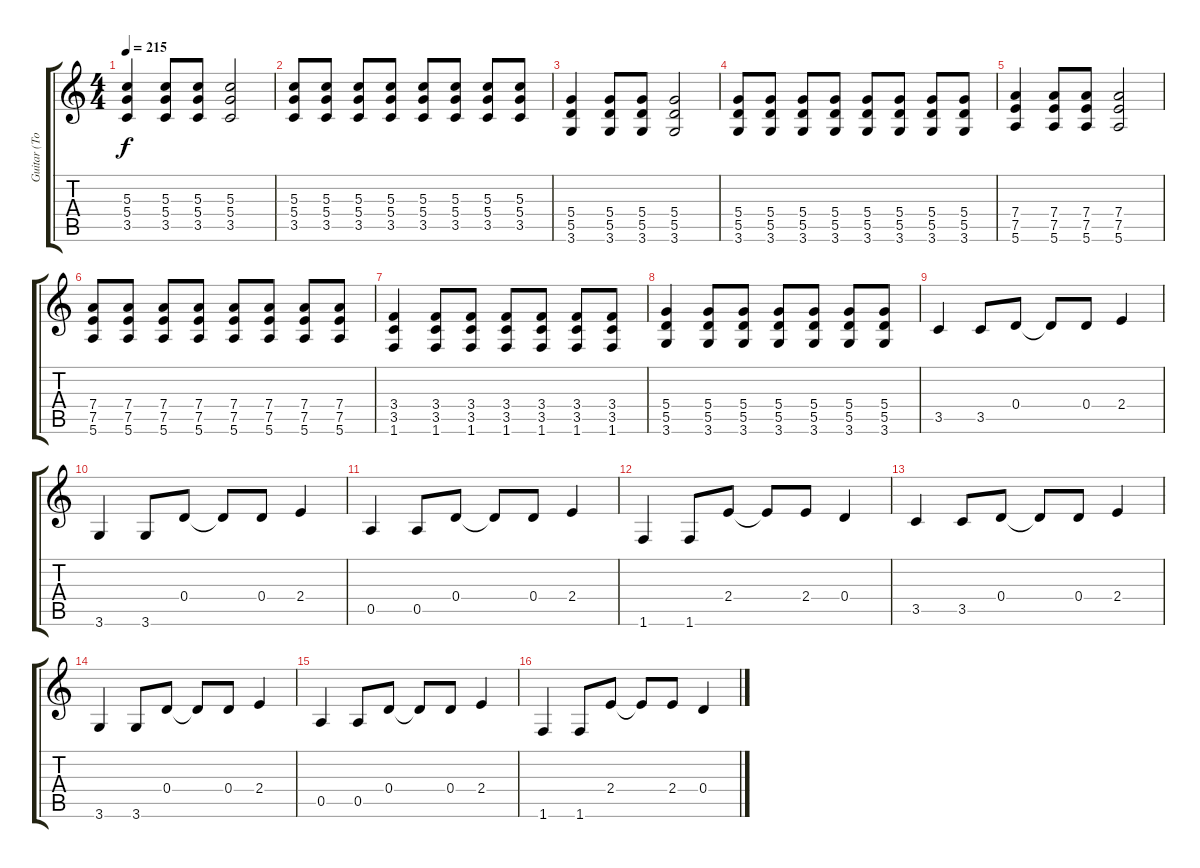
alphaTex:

\track ("Guitar (Tom)" "Guitar (To") {instrument overdrivenguitar}
\staff {score tabs}
\tuning (E4 B3 G3 D3 A2 E2) {hide}
\ts (4 4)
\tempo 215
\clef g2
\ks c
(5.3 5.4 3.5).4{dy f} (5.3 5.4 3.5).8 (5.3 5.4 3.5).8 (5.3 5.4 3.5).2 |
(5.3 5.4 3.5).8 (5.3 5.4 3.5).8 (5.3 5.4 3.5).8 (5.3 5.4 3.5).8 (5.3 5.4 3.5).8 (5.3 5.4 3.5).8 (5.3 5.4 3.5).8 (5.3 5.4 3.5).8 |
(5.4 5.5 3.6).4 (5.4 5.5 3.6).8 (5.4 5.5 3.6).8 (5.4 5.5 3.6).2 |
(5.4 5.5 3.6).8 (5.4 5.5 3.6).8 (5.4 5.5 3.6).8 (5.4 5.5 3.6).8 (5.4 5.5 3.6).8 (5.4 5.5 3.6).8 (5.4 5.5 3.6).8 (5.4 5.5 3.6).8 |
(7.4 7.5 5.6).4 (7.4 7.5 5.6).8 (7.4 7.5 5.6).8 (7.4 7.5 5.6).2 |
(7.4 7.5 5.6).8 (7.4 7.5 5.6).8 (7.4 7.5 5.6).8 (7.4 7.5 5.6).8 (7.4 7.5 5.6).8 (7.4 7.5 5.6).8 (7.4 7.5 5.6).8 (7.4 7.5 5.6).8 |
(3.4 3.5 1.6).4 (3.4 3.5 1.6).8 (3.4 3.5 1.6).8 (3.4 3.5 1.6).8 (3.4 3.5 1.6).8 (3.4 3.5 1.6).8 (3.4 3.5 1.6).8 |
(5.4 5.5 3.6).4 (5.4 5.5 3.6).8 (5.4 5.5 3.6).8 (5.4 5.5 3.6).8 (5.4 5.5 3.6).8 (5.4 5.5 3.6).8 (5.4 5.5 3.6).8 |
3.5.4 3.5.8 0.4.8 0.4{t}.8 0.4.8 2.4.4 |
3.6.4 3.6.8 0.4.8 0.4{t}.8 0.4.8 2.4.4 |
0.5.4 0.5.8 0.4.8 0.4{t}.8 0.4.8 2.4.4 |
1.6.4 1.6.8 2.4.8 2.4{t}.8 2.4.8 0.4.4 |
3.5.4 3.5.8 0.4.8 0.4{t}.8 0.4.8 2.4.4 |
3.6.4 3.6.8 0.4.8 0.4{t}.8 0.4.8 2.4.4 |
0.5.4 0.5.8 0.4.8 0.4{t}.8 0.4.8 2.4.4 |
1.6.4 1.6.8 2.4.8 2.4{t}.8 2.4.8 0.4.4
